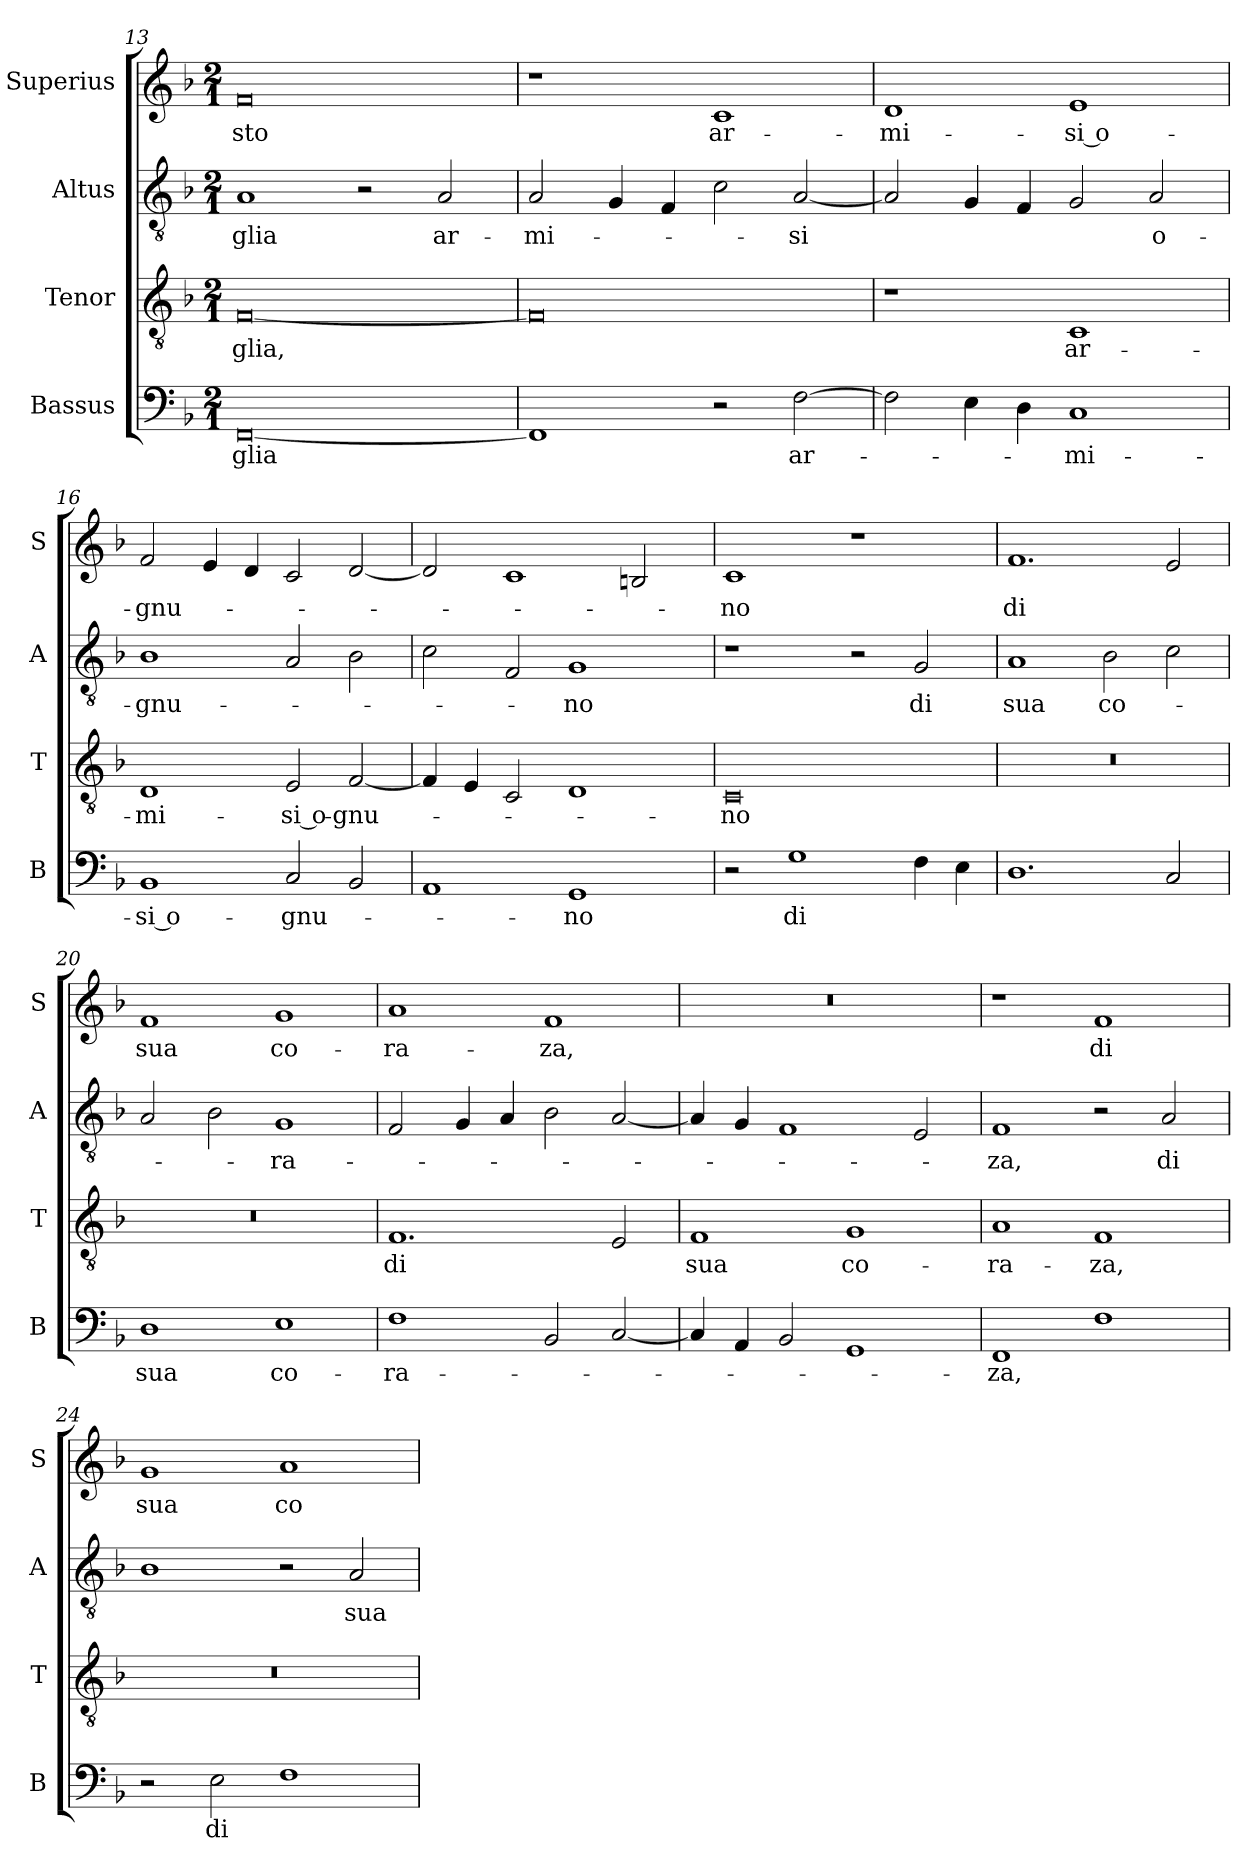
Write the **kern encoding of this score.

**kern	**text	**kern	**text	**kern	**text	**kern	**text
*part4	*part4	*part3	*part3	*part2	*part2	*part1	*part1
*staff4	*staff4	*staff3	*staff3	*staff2	*staff2	*staff1	*staff1
*I"Bassus	*	*I"Tenor	*	*I"Altus	*	*I"Superius	*
*I'B	*	*I'T	*	*I'A	*	*I'S	*
*clefF4	*	*clefGv2	*	*clefGv2	*	*clefG2	*
*k[b-]	*	*k[b-]	*	*k[b-]	*	*k[b-]	*
*M2/1	*	*M2/1	*	*M2/1	*	*M2/1	*
=13	=13	=13	=13	=13	=13	=13	=13
[0FF	-glia	[0F	-glia,	1A	-glia	0f	-sto
.	.	.	.	2r	.	.	.
.	.	.	.	2A	ar-	.	.
=14	=14	=14	=14	=14	=14	=14	=14
1FF]	.	0F]	.	2A	-mi-	1r	.
.	.	.	.	4G	.	.	.
.	.	.	.	4F	.	.	.
2r	.	.	.	2c	.	1c	ar-
[2F	ar-	.	.	[2A	-si	.	.
=15	=15	=15	=15	=15	=15	=15	=15
2F]	.	1r	.	2A]	.	1d	-mi-
4E	.	.	.	4G	.	.	.
4D	.	.	.	4F	.	.	.
1C	-mi-	1C	ar-	2G	.	1e	-si o-
.	.	.	.	2A	o-	.	.
=16	=16	=16	=16	=16	=16	=16	=16
1BB-	-si o-	1D	-mi-	1B-	-gnu-	2f	-gnu-
.	.	.	.	.	.	4e	.
.	.	.	.	.	.	4d	.
2C	-gnu-	2E	-si o-	2A	.	2c	.
2BB-	.	[2F	-gnu-	2B-	.	[2d	.
=17	=17	=17	=17	=17	=17	=17	=17
1AA	.	4F]	.	2c	.	2d]	.
.	.	4E	.	.	.	.	.
.	.	2C	.	2F	.	1c	.
1GG	-no	1D	.	1G	-no	.	.
.	.	.	.	.	.	2Bn	.
=18	=18	=18	=18	=18	=18	=18	=18
2r	.	0C	-no	1r	.	1c	-no
1G	di	.	.	.	.	.	.
.	.	.	.	2r	.	1r	.
4F	.	.	.	2G	di	.	.
4E	.	.	.	.	.	.	.
=19	=19	=19	=19	=19	=19	=19	=19
1.D	.	0r	.	1A	sua	1.f	di
.	.	.	.	2B-	co-	.	.
2C	.	.	.	2c	.	2e	.
=20	=20	=20	=20	=20	=20	=20	=20
1D	sua	0r	.	2A	.	1f	sua
.	.	.	.	2B-	.	.	.
1E	co-	.	.	1G	-ra-	1g	co-
=21	=21	=21	=21	=21	=21	=21	=21
1F	-ra-	1.F	di	2F	.	1a	-ra-
.	.	.	.	4G	.	.	.
.	.	.	.	4A	.	.	.
2BB-	.	.	.	2B-	.	1f	-za,
[2C	.	2E	.	[2A	.	.	.
=22	=22	=22	=22	=22	=22	=22	=22
4C]	.	1F	sua	4A]	.	0r	.
4AA	.	.	.	4G	.	.	.
2BB-	.	.	.	1F	.	.	.
1GG	.	1G	co-	.	.	.	.
.	.	.	.	2E	.	.	.
=23	=23	=23	=23	=23	=23	=23	=23
1FF	-za,	1A	-ra-	1F	-za,	1r	.
1F	.	1F	-za,	2r	.	1f	di
.	.	.	.	2A	di	.	.
=24	=24	=24	=24	=24	=24	=24	=24
2r	.	0r	.	1B-	.	1g	sua
2E	di	.	.	.	.	.	.
1F	.	.	.	2r	.	1a	co-
.	.	.	.	2A	sua	.	.
=	=	=	=	=	=	=	=
*-	*-	*-	*-	*-	*-	*-	*-
